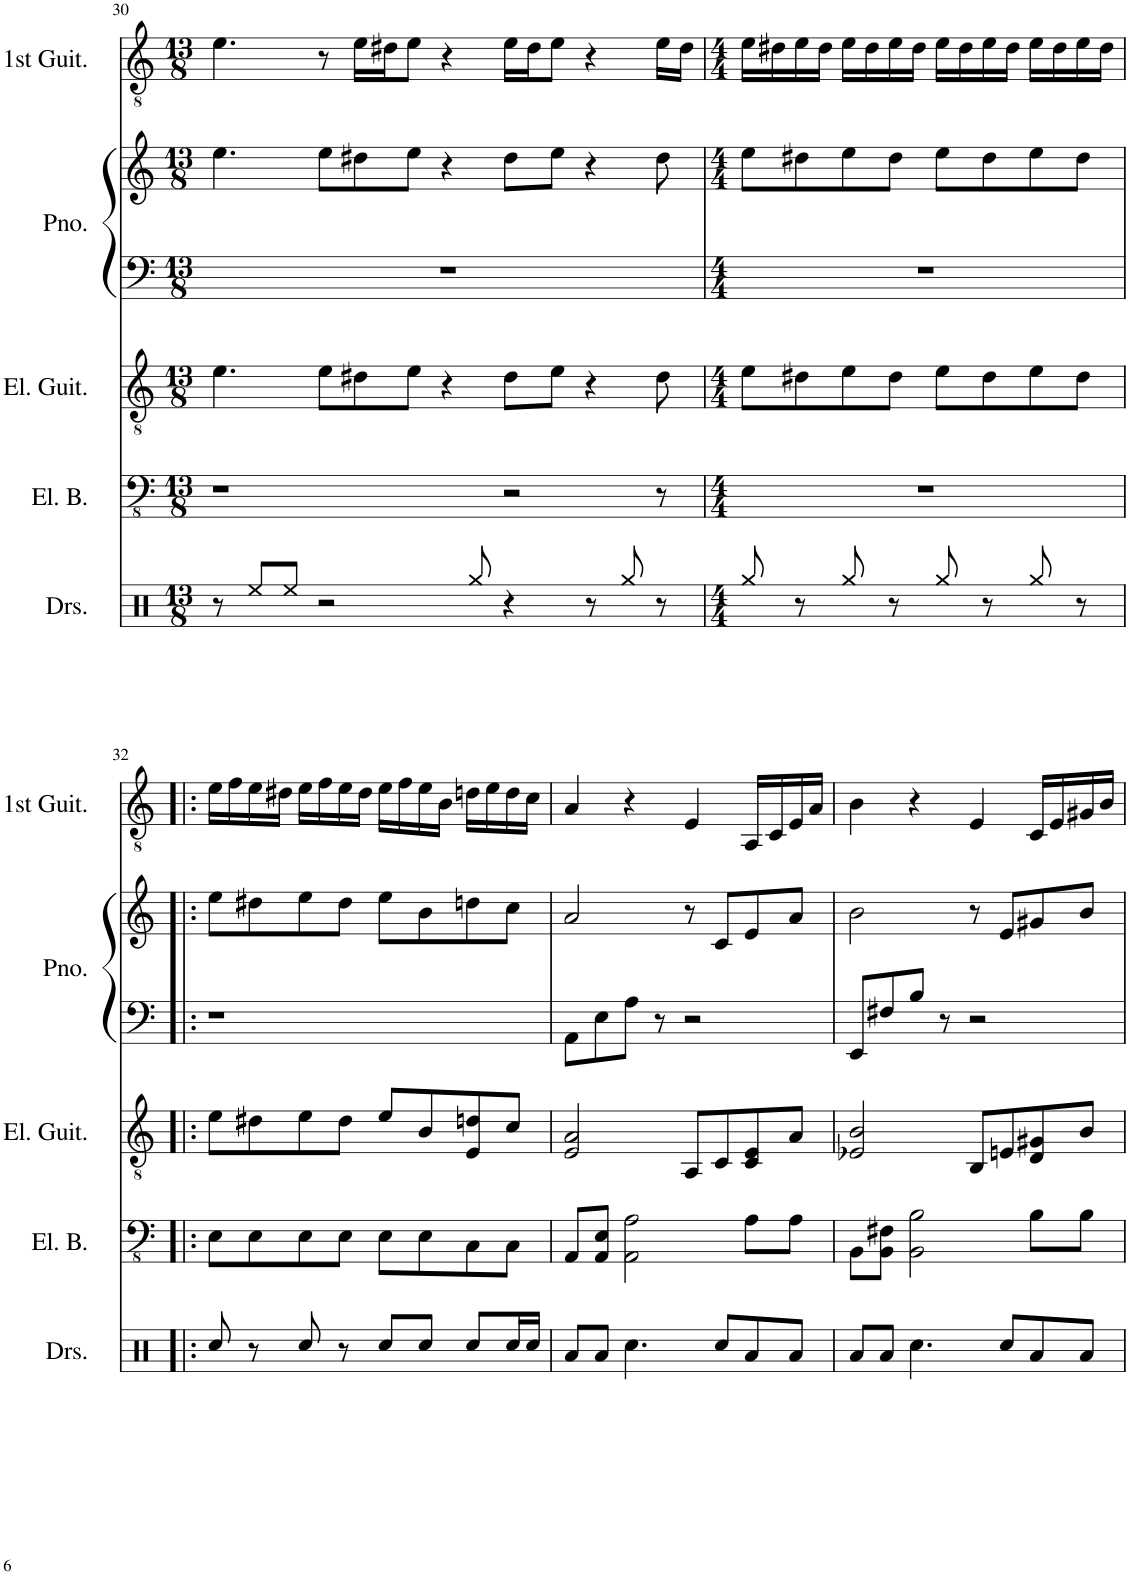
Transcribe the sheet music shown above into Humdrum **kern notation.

**kern	**kern	**kern	**kern	**kern	**kern
*part5	*part4	*part3	*part2	*part2	*part1
*staff6	*staff5	*staff4	*staff3	*staff2	*staff1
*I"Drumset	*I"Electric Bass	*I"Electric Guitar	*I"Piano	*	*I"First Guitar
*I'Drs.	*I'El. B.	*I'El. Guit.	*I'Pno.	*	*
!!LO:PB:g=z
*clefX	*clefFv4	*clefGv2	*clefF4	*clefG2	*clefGv2
*k[]	*k[]	*k[]	*k[]	*k[]	*k[]
*M13/8	*M13/8	*M13/8	*M13/8	*M13/8	*M13/8
=30	=30	=30	=30	=30	=30
8r	1r	4.e\	8%13r	4.ee\	4.e\
8Ree/L	.	.	.	.	.
8Ree/J	.	.	.	.	.
2r	.	8e\L	.	8ee\L	8r
.	.	8d#X\	.	8dd#X\	16e\LL
.	.	.	.	.	16d#X\J
.	.	8e\J	.	8ee\J	8e\J
.	.	4r	.	4r	4r
8Rgg/	.	.	.	.	.
4r	2r	8d#\L	.	8dd#\L	16e\LL
.	.	.	.	.	16d#\J
.	.	8e\J	.	8ee\J	8e\J
8r	.	4r	.	4r	4r
8Rgg/	.	.	.	.	.
8r	8r	8d#\	.	8dd#\	16e\LL
.	.	.	.	.	16d#\JJ
=31	=31	=31	=31	=31	=31
*M4/4	*M4/4	*M4/4	*M4/4	*M4/4	*M4/4
8Rgg/	1r	8e\L	1r	8ee\L	16e\LL
.	.	.	.	.	16d#X\
8r	.	8d#X\	.	8dd#X\	16e\
.	.	.	.	.	16d#\JJ
8Rgg/	.	8e\	.	8ee\	16e\LL
.	.	.	.	.	16d#\
8r	.	8d#\J	.	8dd#\J	16e\
.	.	.	.	.	16d#\JJ
8Rgg/	.	8e\L	.	8ee\L	16e\LL
.	.	.	.	.	16d#\
8r	.	8d#\	.	8dd#\	16e\
.	.	.	.	.	16d#\JJ
8Rgg/	.	8e\	.	8ee\	16e\LL
.	.	.	.	.	16d#\
8r	.	8d#\J	.	8dd#\J	16e\
.	.	.	.	.	16d#\JJ
!!LO:LB:g=z
=32!|:	=32!|:	=32!|:	=32!|:	=32!|:	=32!|:
8Rcc/	8EE\L	8e\L	1r	8ee\L	16e\LL
.	.	.	.	.	16f\
8r	8EE\	8d#X\	.	8dd#X\	16e\
.	.	.	.	.	16d#X\JJ
8Rcc/	8EE\	8e\	.	8ee\	16e\LL
.	.	.	.	.	16f\
8r	8EE\J	8d#\J	.	8dd#\J	16e\
.	.	.	.	.	16d#\JJ
8Rcc/L	8EE\L	8e/L	.	8ee\L	16e\LL
.	.	.	.	.	16f\
8Rcc/J	8EE\	8B/	.	8b\	16e\
.	.	.	.	.	16B\JJ
8Rcc/L	8CC\	8E/ 8dn/	.	8ddn\	16dn\LL
.	.	.	.	.	16e\
16Rcc/L	8CC\J	8c/J	.	8cc\J	16d\
16Rcc/JJ	.	.	.	.	16c\JJ
=33	=33	=33	=33	=33	=33
8Ra/L	8AAA/L	2E/ 2A/	8AA\L	2a/	4A/
8Ra/J	8AAA/ 8EE/J	.	8E\	.	.
4.Rcc\	2AAA\ 2AA\	.	8A\J	.	4r
.	.	.	8r	.	.
.	.	8AA/L	2r	8r	4E/
8Rcc/L	.	8C/	.	8c/L	.
8Ra/	8AA\L	8C/ 8E/	.	8e/	16AA/LL
.	.	.	.	.	16C/
8Ra/J	8AA\J	8A/J	.	8a/J	16E/
.	.	.	.	.	16A/JJ
=34	=34	=34	=34	=34	=34
8Ra/L	8BBB\L	2E-X/ 2B/	8EE/L	2b\	4B\
8Ra/J	8BBB\ 8FF#X\J	.	8F#X/	.	.
4.Rcc\	2BBB\ 2BB\	.	8B/J	.	4r
.	.	.	8r	.	.
.	.	8BB/L	2r	8r	4E/
8Rcc/L	.	8En/	.	8e/L	.
8Ra/	8BB\L	8D/ 8G#X/	.	8g#X/	16C/LL
.	.	.	.	.	16E/
8Ra/J	8BB\J	8B/J	.	8b/J	16G#X/
.	.	.	.	.	16B/JJ
=	=	=	=	=	=
*-	*-	*-	*-	*-	*-
